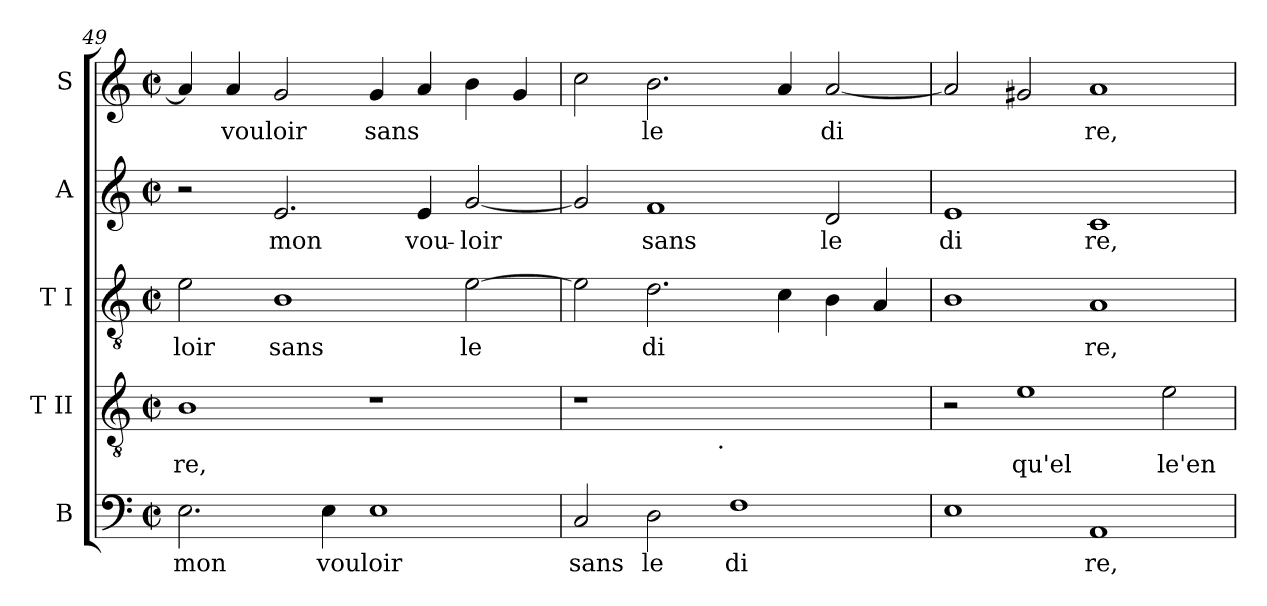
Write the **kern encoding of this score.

**kern	**text	**kern	**text	**kern	**text	**kern	**text	**kern	**text
*part5	*part5	*part4	*part4	*part3	*part3	*part2	*part2	*part1	*part1
*staff5	*staff5	*staff4	*staff4	*staff3	*staff3	*staff2	*staff2	*staff1	*staff1
*I"B	*	*I"T II	*	*I"T I	*	*I"A	*	*I"S	*
*clefF4	*	*clefGv2	*	*clefGv2	*	*clefG2	*	*clefG2	*
*k[]	*	*k[]	*	*k[]	*	*k[]	*	*k[]	*
*C:	*	*C:	*	*C:	*	*C:	*	*C:	*
*M2/2	*	*M2/2	*	*M2/2	*	*M2/2	*	*M2/2	*
*met(c|)	*	*met(c|)	*	*met(c|)	*	*met(c|)	*	*met(c|)	*
=49	=49	=49	=49	=49	=49	=49	=49	=49	=49
!	!LO:LY:b:cj	!	!LO:LY:b:cj	!	!LO:LY:b:cj	!	!	!	!LO:LY:b:cj
2.E\	mon	1B	re,	2e\	loir	2r	.	4a/]	.
!	!	!	!	!	!	!	!	!	!LO:LY:b:cj
.	.	.	.	.	.	.	.	4a/	vouloir
!	!	!	!	!	!LO:LY:b:cj	!	!LO:LY:b:cj	!	!LO:LY:b:cj
.	.	.	.	1B	sans	2.e/	mon	2g/	.
!	!LO:LY:b:cj	!	!	!	!	!	!	!	!
4E\	vouloir	.	.	.	.	.	.	.	.
!	!LO:LY:b:cj	!	!	!	!	!	!	!	!LO:LY:b:cj
1E	.	1r	.	.	.	.	.	4g/	sans
!	!	!	!	!	!	!	!LO:LY:b:cj	!	!LO:LY:b:cj
.	.	.	.	.	.	4e/	vou-	4a/	.
!	!	!	!	!	!LO:LY:b:cj	!	!LO:LY:b:cj	!	!LO:LY:b:cj
.	.	.	.	[>2e\	le	[<2g/	-loir	4b\	.
!	!	!	!	!	!	!	!	!	!LO:LY:b:cj
.	.	.	.	.	.	.	.	4g/	.
=50	=50	=50	=50	=50	=50	=50	=50	=50	=50
!	!LO:LY:b:cj	!	!	!	!LO:LY:b:cj	!	!LO:LY:b:cj	!	!LO:LY:b:cj
*	*	*^	*	*	*	*	*	*	*
2C/	sans	1r	2ryy	.	2e\]	.	2g/]	.	2cc\	.
!	!LO:LY:b:cj	!	!	!	!	!LO:LY:b:cj	!	!LO:LY:b:cj	!	!LO:LY:b:cj
2D\	le	.	4...ryy	.	2.d\	di-	1f	sans	2.b\	le
!	!	!	!LO:TX:b:t=.	!	!	!	!	!	!	!
.	.	.	1ryy	.	.	.	.	.	.	.
!	!LO:LY:b:cj	!	!	!	!	!	!	!	!	!
1F	di	1ryy	.	.	.	.	.	.	.	.
!	!	!	!	!	!	!LO:LY:b:cj	!	!	!	!LO:LY:b:cj
.	.	.	.	.	4c\	--	.	.	4a/	.
!	!	!	!	!	!	!LO:LY:b:cj	!	!LO:LY:b:cj	!	!LO:LY:b:cj
.	.	.	.	.	4B\	--	2d/	le	[<2a/	di
!	!	!	!	!	!	!LO:LY:b:cj	!	!	!	!
.	.	.	.	.	4A/	--	.	.	.	.
.	.	.	32ryy	.	.	.	.	.	.	.
!!LO:LB:g=z
=51	=51	=51	=51	=51	=51	=51	=51	=51	=51	=51
!	!LO:LY:b:cj	!	!	!	!	!LO:LY:b:cj	!	!LO:LY:b:cj	!	!LO:LY:b:cj
*	*	*v	*v	*	*	*	*	*	*	*
1E	.	2r	.	1B	--	1e	di	2a/]	.
!	!	!	!LO:LY:b:cj	!	!	!	!	!	!LO:LY:b:cj
.	.	1e	qu'el	.	.	.	.	2g#/	.
!	!LO:LY:b:cj	!	!	!	!LO:LY:b:cj	!	!LO:LY:b:cj	!	!LO:LY:b:cj
1AA	re,	.	.	1A	-re,	1c	re,	1a	re,
!	!	!	!LO:LY:b:cj	!	!	!	!	!	!
.	.	2e\	le'en	.	.	.	.	.	.
=	=	=	=	=	=	=	=	=	=
*-	*-	*-	*-	*-	*-	*-	*-	*-	*-
